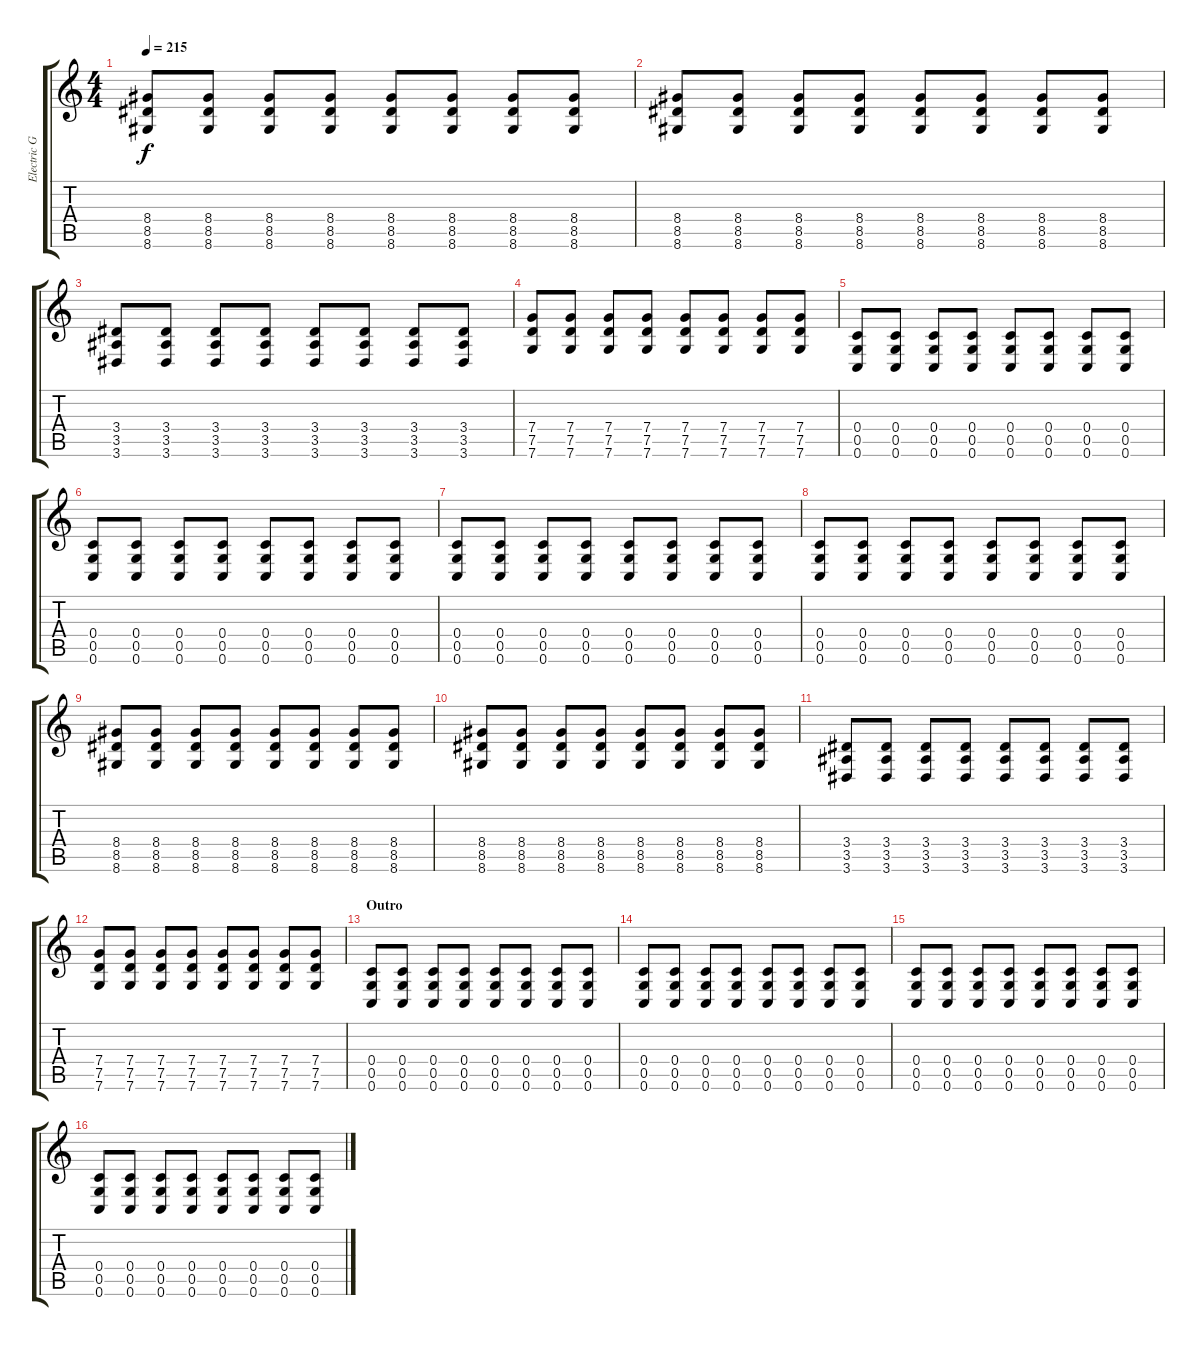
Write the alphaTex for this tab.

\track ("Electric Guitar" "Electric G") {instrument distortionguitar}
\staff {score tabs}
\tuning (D4 A3 F3 C3 G2 C2) {hide}
\ts (4 4)
\tempo 215
\clef g2
\ks c
(8.4 8.5 8.6).8{dy f} (8.4 8.5 8.6).8 (8.4 8.5 8.6).8 (8.4 8.5 8.6).8 (8.4 8.5 8.6).8 (8.4 8.5 8.6).8 (8.4 8.5 8.6).8 (8.4 8.5 8.6).8 |
(8.4 8.5 8.6).8 (8.4 8.5 8.6).8 (8.4 8.5 8.6).8 (8.4 8.5 8.6).8 (8.4 8.5 8.6).8 (8.4 8.5 8.6).8 (8.4 8.5 8.6).8 (8.4 8.5 8.6).8 |
(3.4 3.5 3.6).8 (3.4 3.5 3.6).8 (3.4 3.5 3.6).8 (3.4 3.5 3.6).8 (3.4 3.5 3.6).8 (3.4 3.5 3.6).8 (3.4 3.5 3.6).8 (3.4 3.5 3.6).8 |
(7.4 7.5 7.6).8 (7.4 7.5 7.6).8 (7.4 7.5 7.6).8 (7.4 7.5 7.6).8 (7.4 7.5 7.6).8 (7.4 7.5 7.6).8 (7.4 7.5 7.6).8 (7.4 7.5 7.6).8 |
(0.4 0.5 0.6).8 (0.4 0.5 0.6).8 (0.4 0.5 0.6).8 (0.4 0.5 0.6).8 (0.4 0.5 0.6).8 (0.4 0.5 0.6).8 (0.4 0.5 0.6).8 (0.4 0.5 0.6).8 |
(0.4 0.5 0.6).8 (0.4 0.5 0.6).8 (0.4 0.5 0.6).8 (0.4 0.5 0.6).8 (0.4 0.5 0.6).8 (0.4 0.5 0.6).8 (0.4 0.5 0.6).8 (0.4 0.5 0.6).8 |
(0.4 0.5 0.6).8 (0.4 0.5 0.6).8 (0.4 0.5 0.6).8 (0.4 0.5 0.6).8 (0.4 0.5 0.6).8 (0.4 0.5 0.6).8 (0.4 0.5 0.6).8 (0.4 0.5 0.6).8 |
(0.4 0.5 0.6).8 (0.4 0.5 0.6).8 (0.4 0.5 0.6).8 (0.4 0.5 0.6).8 (0.4 0.5 0.6).8 (0.4 0.5 0.6).8 (0.4 0.5 0.6).8 (0.4 0.5 0.6).8 |
(8.4 8.5 8.6).8 (8.4 8.5 8.6).8 (8.4 8.5 8.6).8 (8.4 8.5 8.6).8 (8.4 8.5 8.6).8 (8.4 8.5 8.6).8 (8.4 8.5 8.6).8 (8.4 8.5 8.6).8 |
(8.4 8.5 8.6).8 (8.4 8.5 8.6).8 (8.4 8.5 8.6).8 (8.4 8.5 8.6).8 (8.4 8.5 8.6).8 (8.4 8.5 8.6).8 (8.4 8.5 8.6).8 (8.4 8.5 8.6).8 |
(3.4 3.5 3.6).8 (3.4 3.5 3.6).8 (3.4 3.5 3.6).8 (3.4 3.5 3.6).8 (3.4 3.5 3.6).8 (3.4 3.5 3.6).8 (3.4 3.5 3.6).8 (3.4 3.5 3.6).8 |
(7.4 7.5 7.6).8 (7.4 7.5 7.6).8 (7.4 7.5 7.6).8 (7.4 7.5 7.6).8 (7.4 7.5 7.6).8 (7.4 7.5 7.6).8 (7.4 7.5 7.6).8 (7.4 7.5 7.6).8 |
\section ("" "Outro")
(0.4 0.5 0.6).8 (0.4 0.5 0.6).8 (0.4 0.5 0.6).8 (0.4 0.5 0.6).8 (0.4 0.5 0.6).8 (0.4 0.5 0.6).8 (0.4 0.5 0.6).8 (0.4 0.5 0.6).8 |
(0.4 0.5 0.6).8 (0.4 0.5 0.6).8 (0.4 0.5 0.6).8 (0.4 0.5 0.6).8 (0.4 0.5 0.6).8 (0.4 0.5 0.6).8 (0.4 0.5 0.6).8 (0.4 0.5 0.6).8 |
(0.4 0.5 0.6).8 (0.4 0.5 0.6).8 (0.4 0.5 0.6).8 (0.4 0.5 0.6).8 (0.4 0.5 0.6).8 (0.4 0.5 0.6).8 (0.4 0.5 0.6).8 (0.4 0.5 0.6).8 |
(0.4 0.5 0.6).8 (0.4 0.5 0.6).8 (0.4 0.5 0.6).8 (0.4 0.5 0.6).8 (0.4 0.5 0.6).8 (0.4 0.5 0.6).8 (0.4 0.5 0.6).8 (0.4 0.5 0.6).8
